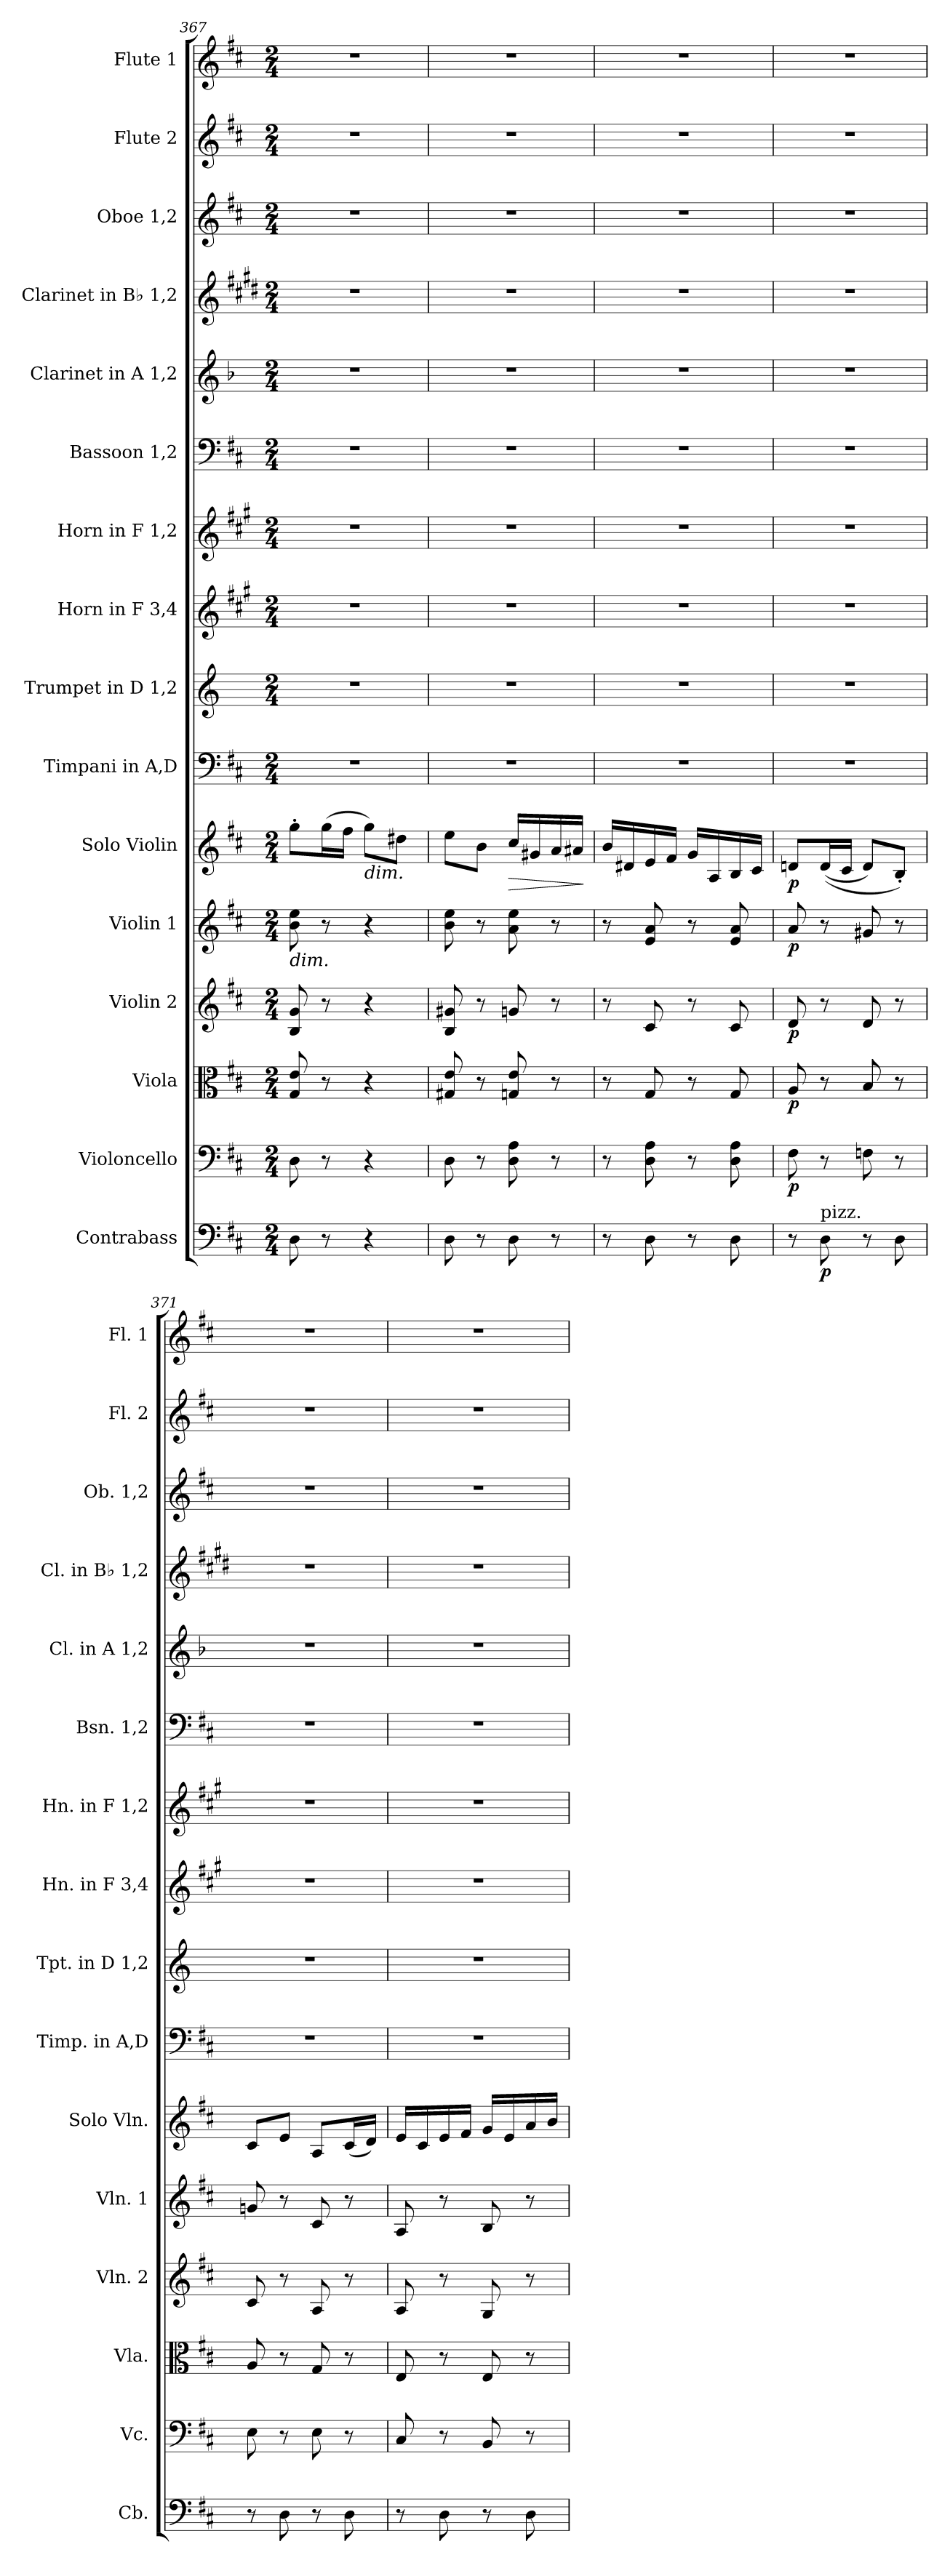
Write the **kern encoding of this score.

**kern	**dynam	**kern	**dynam	**kern	**dynam	**kern	**dynam	**kern	**dynam	**kern	**dynam	**kern	**kern	**kern	**kern	**kern	**kern	**kern	**kern	**kern	**kern
*part16	*part16	*part15	*part15	*part14	*part14	*part13	*part13	*part12	*part12	*part11	*part11	*part10	*part9	*part8	*part7	*part6	*part5	*part4	*part3	*part2	*part1
*staff16	*staff16	*staff15	*staff15	*staff14	*staff14	*staff13	*staff13	*staff12	*staff12	*staff11	*staff11	*staff10	*staff9	*staff8	*staff7	*staff6	*staff5	*staff4	*staff3	*staff2	*staff1
*I"Contrabass	*	*I"Violoncello	*	*I"Viola	*	*I"Violin 2	*	*I"Violin 1	*	*I"Solo Violin	*	*I"Timpani in A,D	*I"Trumpet in D 1,2	*I"Horn in F 3,4	*I"Horn in F 1,2	*I"Bassoon 1,2	*I"Clarinet in A 1,2	*I"Clarinet in B♭ 1,2	*I"Oboe 1,2	*I"Flute 2	*I"Flute 1
*I'Cb.	*	*I'Vc.	*	*I'Vla.	*	*I'Vln. 2	*	*I'Vln. 1	*	*I'Solo Vln.	*	*I'Timp. in A,D	*I'Tpt. in D 1,2	*I'Hn. in F 3,4	*I'Hn. in F 1,2	*I'Bsn. 1,2	*I'Cl. in A 1,2	*I'Cl. in B♭ 1,2	*I'Ob. 1,2	*I'Fl. 2	*I'Fl. 1
*clefF4	*	*clefF4	*	*clefC3	*	*clefG2	*	*clefG2	*	*clefG2	*	*clefF4	*clefG2	*clefG2	*clefG2	*clefF4	*clefG2	*clefG2	*clefG2	*clefG2	*clefG2
*ITrd7c12	*	*	*	*	*	*	*	*	*	*	*	*	*ITrd-1c-2	*ITrd4c7	*ITrd4c7	*	*ITrd2c3	*ITrd1c2	*	*	*
*k[f#c#]	*	*k[f#c#]	*	*k[f#c#]	*	*k[f#c#]	*	*k[f#c#]	*	*k[f#c#]	*	*k[f#c#]	*k[f#c#]	*k[f#c#]	*k[f#c#]	*k[f#c#]	*k[f#c#]	*k[f#c#]	*k[f#c#]	*k[f#c#]	*k[f#c#]
*M2/4	*	*M2/4	*	*M2/4	*	*M2/4	*	*M2/4	*	*M2/4	*	*M2/4	*M2/4	*M2/4	*M2/4	*M2/4	*M2/4	*M2/4	*M2/4	*M2/4	*M2/4
=367	=367	=367	=367	=367	=367	=367	=367	=367	=367	=367	=367	=367	=367	=367	=367	=367	=367	=367	=367	=367	=367
!	!	!	!	!	!	!	!	!LO:TX:b:i:t=dim.	!	!	!	!	!	!	!	!	!	!	!	!	!
8DD\	.	8D\	.	8G/ 8e/	.	8B/ 8g/	.	8b\ 8ee\	.	8gg'\L	.	2r	2r	2r	2r	2r	2r	2r	2r	2r	2r
8r	.	8r	.	8r	.	8r	.	8r	.	(>16gg\L	.	.	.	.	.	.	.	.	.	.	.
.	.	.	.	.	.	.	.	.	.	16ff#\JJ	.	.	.	.	.	.	.	.	.	.	.
!	!	!	!	!	!	!	!	!	!	!LO:TX:b:i:t=dim.	!	!	!	!	!	!	!	!	!	!	!
4r	.	4r	.	4r	.	4r	.	4r	.	8gg\L)	.	.	.	.	.	.	.	.	.	.	.
.	.	.	.	.	.	.	.	.	.	8dd#X\J	.	.	.	.	.	.	.	.	.	.	.
=368	=368	=368	=368	=368	=368	=368	=368	=368	=368	=368	=368	=368	=368	=368	=368	=368	=368	=368	=368	=368	=368
8DD\	.	8D\	.	8G#X/ 8e/	.	8B/ 8g#X/	.	8b\ 8ee\	.	8ee\L	.	2r	2r	2r	2r	2r	2r	2r	2r	2r	2r
8r	.	8r	.	8r	.	8r	.	8r	.	8b\J	.	.	.	.	.	.	.	.	.	.	.
!	!	!	!	!	!	!	!	!	!	!	!LO:HP:b	!	!	!	!	!	!	!	!	!	!
8DD\	.	8D\ 8A\	.	8Gn/ 8e/	.	8gn/	.	8a\ 8ee\	.	16cc#/LL	>	.	.	.	.	.	.	.	.	.	.
.	.	.	.	.	.	.	.	.	.	16g#X/	.	.	.	.	.	.	.	.	.	.	.
8r	.	8r	.	8r	.	8r	.	8r	.	16a/	.	.	.	.	.	.	.	.	.	.	.
.	.	.	.	.	.	.	.	.	.	16a#X/JJ	.	.	.	.	.	.	.	.	.	.	.
.	.	.	.	.	.	.	.	.	.	.	]	.	.	.	.	.	.	.	.	.	.
!!LO:PB:g=z
=369	=369	=369	=369	=369	=369	=369	=369	=369	=369	=369	=369	=369	=369	=369	=369	=369	=369	=369	=369	=369	=369
8r	.	8r	.	8r	.	8r	.	8r	.	16b/LL	.	2r	2r	2r	2r	2r	2r	2r	2r	2r	2r
.	.	.	.	.	.	.	.	.	.	16d#X/	.	.	.	.	.	.	.	.	.	.	.
8DD\	.	8D\ 8A\	.	8G/	.	8c#/	.	8e/ 8a/	.	16e/	.	.	.	.	.	.	.	.	.	.	.
.	.	.	.	.	.	.	.	.	.	16f#/JJ	.	.	.	.	.	.	.	.	.	.	.
8r	.	8r	.	8r	.	8r	.	8r	.	16g/LL	.	.	.	.	.	.	.	.	.	.	.
.	.	.	.	.	.	.	.	.	.	16A/	.	.	.	.	.	.	.	.	.	.	.
8DD\	.	8D\ 8A\	.	8G/	.	8c#/	.	8e/ 8a/	.	16B/	.	.	.	.	.	.	.	.	.	.	.
.	.	.	.	.	.	.	.	.	.	16c#/JJ	.	.	.	.	.	.	.	.	.	.	.
=370	=370	=370	=370	=370	=370	=370	=370	=370	=370	=370	=370	=370	=370	=370	=370	=370	=370	=370	=370	=370	=370
!	!	!	!LO:DY:b	!	!LO:DY:b	!	!LO:DY:b	!	!LO:DY:b	!	!LO:DY:b	!	!	!	!	!	!	!	!	!	!
8r	.	8F#\	p	8A/	p	8d/	p	8a/	p	8dn/L	p	2r	2r	2r	2r	2r	2r	2r	2r	2r	2r
!LO:TX:a:t=pizz.	!	!	!	!	!	!	!	!	!	!	!	!	!	!	!	!	!	!	!	!	!
!	!LO:DY:b	!	!	!	!	!	!	!	!	!	!	!	!	!	!	!	!	!	!	!	!
8DD\	p	8r	.	8r	.	8r	.	8r	.	(<(<16d/L	.	.	.	.	.	.	.	.	.	.	.
.	.	.	.	.	.	.	.	.	.	16c#/JJ	.	.	.	.	.	.	.	.	.	.	.
8r	.	8Fn\	.	8B/	.	8d/	.	8g#X/	.	8d/L)	.	.	.	.	.	.	.	.	.	.	.
8DD\	.	8r	.	8r	.	8r	.	8r	.	8B'/J)	.	.	.	.	.	.	.	.	.	.	.
=371	=371	=371	=371	=371	=371	=371	=371	=371	=371	=371	=371	=371	=371	=371	=371	=371	=371	=371	=371	=371	=371
8r	.	8E\	.	8A/	.	8c#/	.	8gn/	.	8c#/L	.	2r	2r	2r	2r	2r	2r	2r	2r	2r	2r
8DD\	.	8r	.	8r	.	8r	.	8r	.	8e/J	.	.	.	.	.	.	.	.	.	.	.
8r	.	8E\	.	8G/	.	8A/	.	8c#/	.	8A/L	.	.	.	.	.	.	.	.	.	.	.
8DD\	.	8r	.	8r	.	8r	.	8r	.	(<16c#/L	.	.	.	.	.	.	.	.	.	.	.
.	.	.	.	.	.	.	.	.	.	16d/JJ)	.	.	.	.	.	.	.	.	.	.	.
=372	=372	=372	=372	=372	=372	=372	=372	=372	=372	=372	=372	=372	=372	=372	=372	=372	=372	=372	=372	=372	=372
8r	.	8C#/	.	8E/	.	8A/	.	8A/	.	16e/LL	.	2r	2r	2r	2r	2r	2r	2r	2r	2r	2r
.	.	.	.	.	.	.	.	.	.	16c#/	.	.	.	.	.	.	.	.	.	.	.
8DD\	.	8r	.	8r	.	8r	.	8r	.	16e/	.	.	.	.	.	.	.	.	.	.	.
.	.	.	.	.	.	.	.	.	.	16f#/JJ	.	.	.	.	.	.	.	.	.	.	.
8r	.	8BB/	.	8E/	.	8G/	.	8B/	.	16g/LL	.	.	.	.	.	.	.	.	.	.	.
.	.	.	.	.	.	.	.	.	.	16e/	.	.	.	.	.	.	.	.	.	.	.
8DD\	.	8r	.	8r	.	8r	.	8r	.	16a/	.	.	.	.	.	.	.	.	.	.	.
.	.	.	.	.	.	.	.	.	.	16b/JJ	.	.	.	.	.	.	.	.	.	.	.
=	=	=	=	=	=	=	=	=	=	=	=	=	=	=	=	=	=	=	=	=	=
*-	*-	*-	*-	*-	*-	*-	*-	*-	*-	*-	*-	*-	*-	*-	*-	*-	*-	*-	*-	*-	*-
